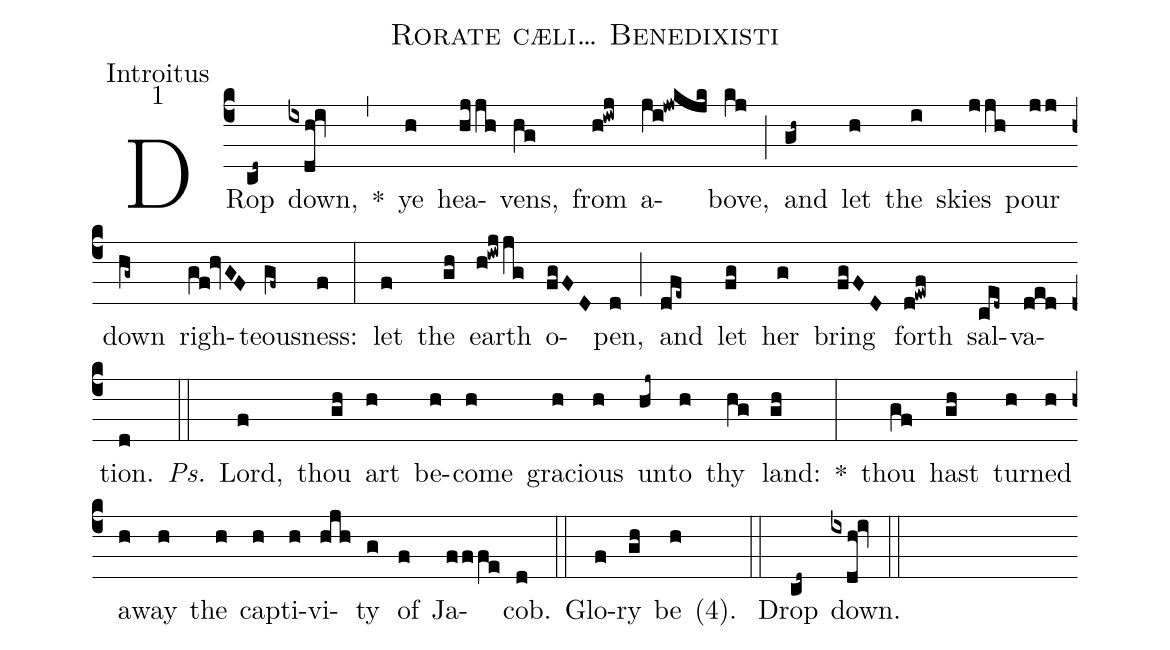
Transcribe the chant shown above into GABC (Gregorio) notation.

name:Rorate cæli… Benedixisti;
office-part:Introitus;
mode:1;
%%
(c4) DRop(cd~) down,(ixdh!iv) *(,) ye(h) hea(hjjh)vens,(hg) from(h!iwj) a(ji!jwkjk)bove,(kj) (;) and(gh~) let(h) the(i) skies(jjh) pour(jj) down(hg~) righ(gf!hvGF)teous(gf~)ness:(f) (:) let(f) the(gh) earth(h!iwjjg) o(fgFD)pen,(d) (;) and(dfe~) let(fg) her(g) bring(fgFD) forth(d!ewf) sal(ced~)va(ded)tion.(d) <i>Ps.</i>(::) Lord,(f) thou(gh) art(h) be(h)come(h) gra(h)cious(h) un(hj~)to(h) thy(hg) land:(gh) *(:) thou(gf) hast(gh) tur(h)ned(h) a(h)way(h) the(h) cap(h)ti(h)vi(hjh)ty(g) of(f) Ja(fffe)cob.(d) (::) Glo(f)ry(gh) be(h) <v>(</v>4<v>)</v>.() (::) Drop(cd~) down.(ixdh!iv) (::)
